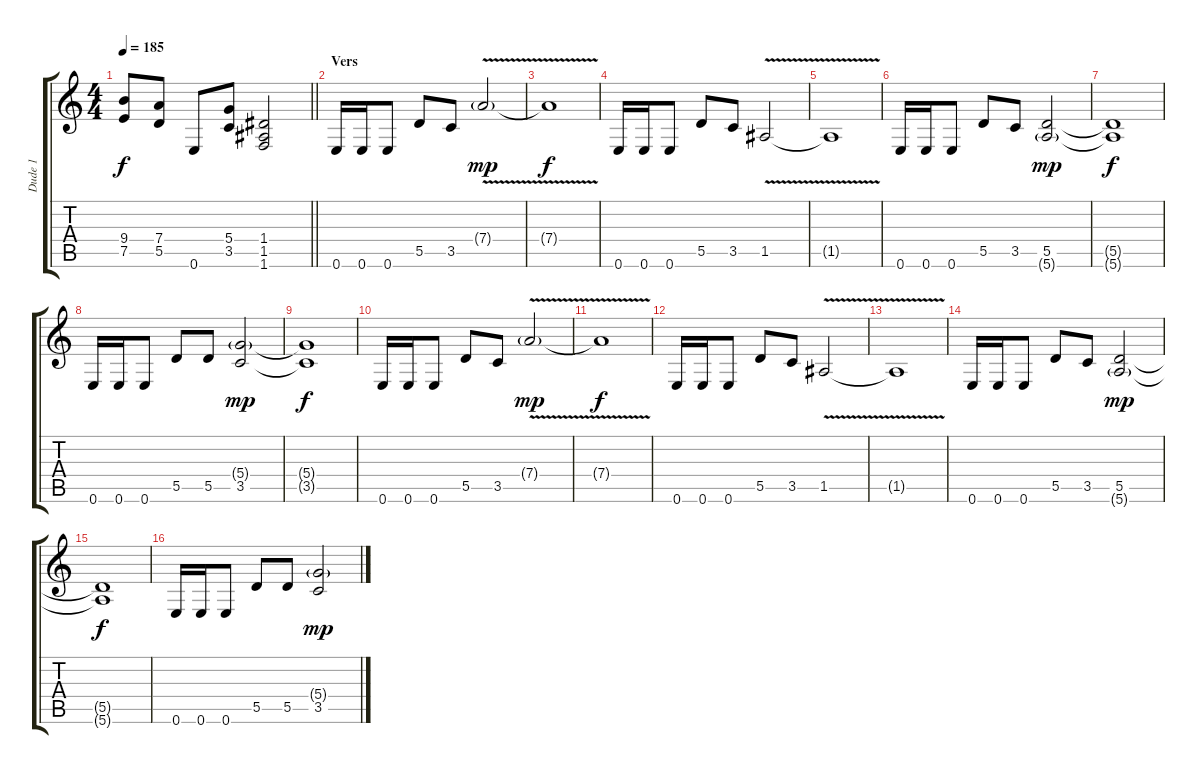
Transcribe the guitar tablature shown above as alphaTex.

\track ("Dude 1" "Dude 1") {instrument distortionguitar}
\staff {score tabs}
\tuning (E4 B3 G3 D3 A2 E2) {hide}
\ts (4 4)
\tempo 185
\clef g2
\barLineRight lightlight
\ks c
(9.4 7.5).8{dy f} (7.4 5.5).8 0.6.8 (5.4 3.5).8 (1.4 1.5 1.6).2 |
\section ("" "Vers")
0.6.16 0.6.16 0.6.8 5.5.8 3.5.8 7.4{v g}.2{dy mp} |
7.4{t}.1{dy f} |
0.6.16 0.6.16 0.6.8 5.5.8 3.5.8 1.5{v}.2 |
1.5{t}.1 |
0.6.16 0.6.16 0.6.8 5.5.8 3.5.8 (5.5 5.6{g}).2{dy mp} |
(5.5{t} 5.6{t}).1{dy f} |
0.6.16 0.6.16 0.6.8 5.5.8 5.5.8 (5.4{g} 3.5).2{dy mp} |
(5.4{t} 3.5{t}).1{dy f} |
0.6.16 0.6.16 0.6.8 5.5.8 3.5.8 7.4{v g}.2{dy mp} |
7.4{t}.1{dy f} |
0.6.16 0.6.16 0.6.8 5.5.8 3.5.8 1.5{v}.2 |
1.5{t}.1 |
0.6.16 0.6.16 0.6.8 5.5.8 3.5.8 (5.5 5.6{g}).2{dy mp} |
(5.5{t} 5.6{t}).1{dy f} |
0.6.16 0.6.16 0.6.8 5.5.8 5.5.8 (5.4{g} 3.5).2{dy mp}
